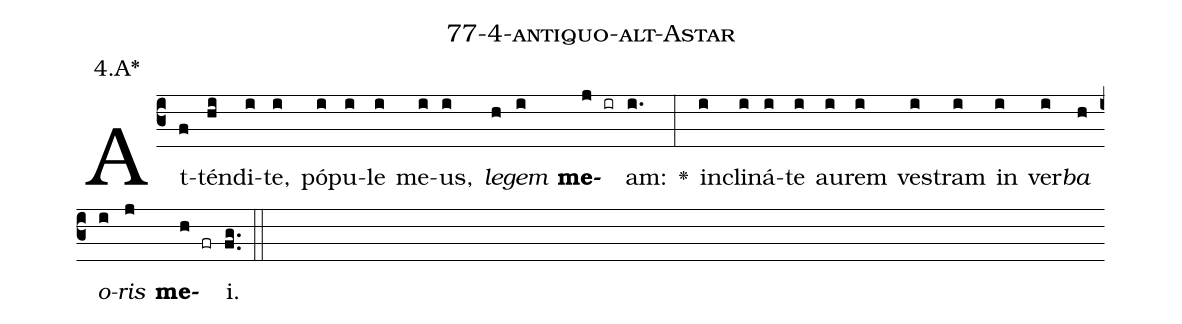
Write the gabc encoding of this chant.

name: 77-4-antiquo-alt-Astar;
annotation: 4.A*;
%%
(c3)At(f)tén(hi)di(i)te,(i) pó(i)pu(i)le(i) me(i)us,(i) <i>le</i>(h)<i>gem</i>(i) <b>me</b>(j ir)am:(i.) <v>\greheightstar</v>(:) in(i)cli(i)ná(i)te(i) au(i)rem(i) ves(i)tram(i) in(i) ver(i)<i>ba</i>(h) <i>o</i>(i)<i>ris</i>(j) <b>me</b>(h fr)i.(fg..) (::)


%E(i) u(h) o(i) u(j) a(h) e.(fg..) (::)
